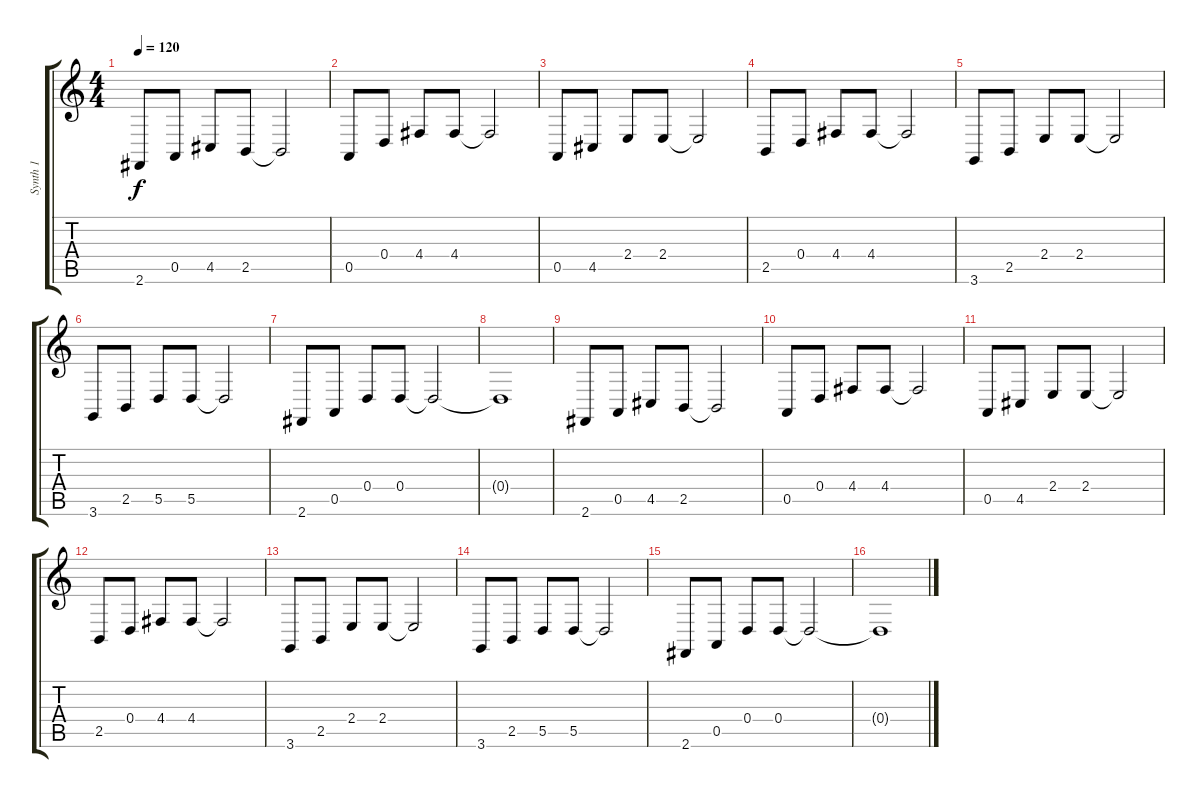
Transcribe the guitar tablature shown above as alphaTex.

\track ("Synth 1" "Synth 1") {instrument lead1square}
\staff {score tabs}
\tuning (E4 B3 G3 D3 A2 E2) {hide}
\ts (4 4)
\tempo 120
\clef g2
\ks c
2.6.8{dy f} 0.5.8 4.5.8 2.5.8 2.5{t}.2 |
0.5.8 0.4.8 4.4.8 4.4.8 4.4{t}.2 |
0.5.8 4.5.8 2.4.8 2.4.8 2.4{t}.2 |
2.5.8 0.4.8 4.4.8 4.4.8 4.4{t}.2 |
3.6.8 2.5.8 2.4.8 2.4.8 2.4{t}.2 |
3.6.8 2.5.8 5.5.8 5.5.8 5.5{t}.2 |
2.6.8 0.5.8 0.4.8 0.4.8 0.4{t}.2 |
0.4{t}.1 |
2.6.8 0.5.8 4.5.8 2.5.8 2.5{t}.2 |
0.5.8 0.4.8 4.4.8 4.4.8 4.4{t}.2 |
0.5.8 4.5.8 2.4.8 2.4.8 2.4{t}.2 |
2.5.8 0.4.8 4.4.8 4.4.8 4.4{t}.2 |
3.6.8 2.5.8 2.4.8 2.4.8 2.4{t}.2 |
3.6.8 2.5.8 5.5.8 5.5.8 5.5{t}.2 |
2.6.8 0.5.8 0.4.8 0.4.8 0.4{t}.2 |
0.4{t}.1
